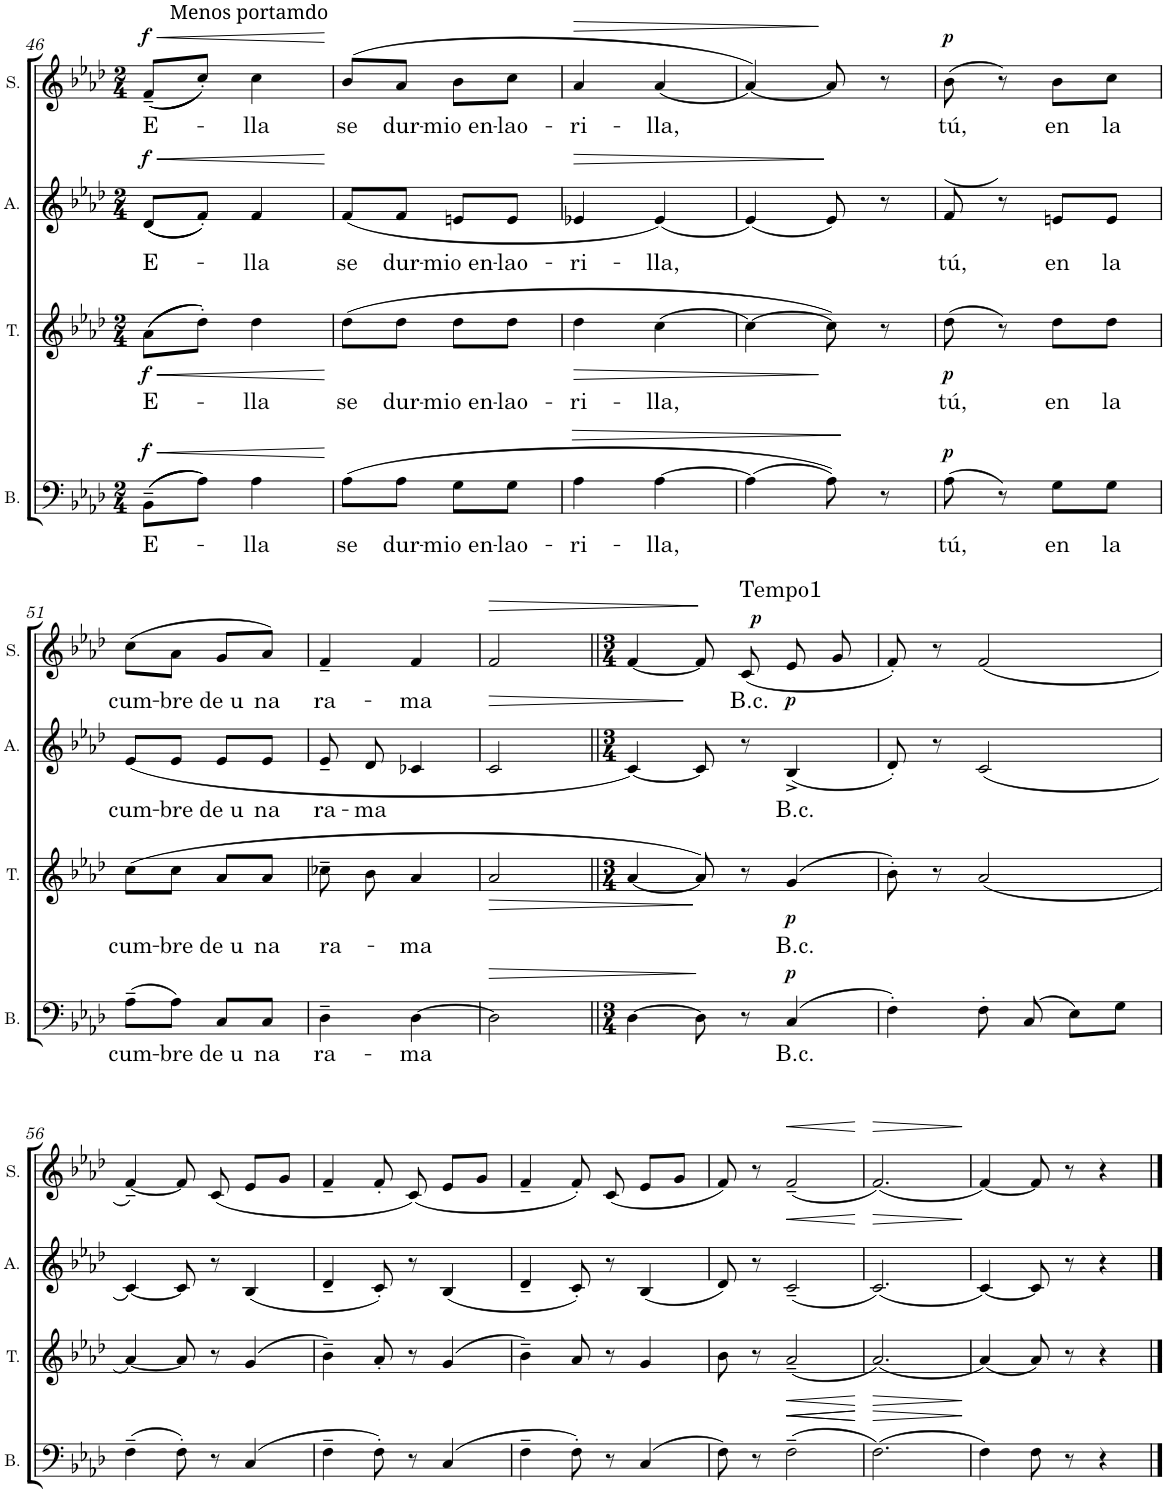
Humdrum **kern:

**kern	**text	**dynam	**kern	**text	**dynam	**kern	**text	**dynam	**kern	**text	**dynam
*part4	*part4	*part4	*part3	*part3	*part3	*part2	*part2	*part2	*part1	*part1	*part1
*staff4	*staff4	*staff4	*staff3	*staff3	*staff3	*staff2	*staff2	*staff2	*staff1	*staff1	*staff1
*I"BASSE	*	*	*I"TENOR	*	*	*I"ALTO	*	*	*I"SOPRANO	*	*
*I'B.	*	*	*I'T.	*	*	*I'A.	*	*	*I'S.	*	*
!!LO:PB:g=z
*clefF4	*	*	*clefG2	*	*	*clefG2	*	*	*clefG2	*	*
*k[b-e-a-d-]	*	*	*k[b-e-a-d-]	*	*	*k[b-e-a-d-]	*	*	*k[b-e-a-d-]	*	*
*M2/4	*	*	*M2/4	*	*	*M2/4	*	*	*M2/4	*	*
=46	=46	=46	=46	=46	=46	=46	=46	=46	=46	=46	=46
!	!	!	!	!	!	!	!	!	!LO:TX:a:t=Menos portamdo	!	!
!	!LO:LY:b	!LO:HP:b	!	!LO:LY:b	!LO:HP:b	!	!LO:LY:b	!LO:HP:b	!	!LO:LY:b	!LO:HP:b
!	!	!LO:DY:n=1:a	!	!	!LO:DY:n=1:b	!	!	!LO:DY:n=1:a	!	!	!LO:DY:n=1:a
((8BB-~\L	E-	< f	((8a-\L	E-	< f	((8d-/L	E-	< f	((8f~/L	E-	< f
8A-\J))	.	.	8dd-'\J))	.	.	8f'/J))	.	.	8cc'/J))	.	.
!	!LO:LY:b	!	!	!LO:LY:b	!	!	!LO:LY:b	!	!	!LO:LY:b	!
4A-\	-lla	.	4dd-\	-lla	.	4f/	-lla	.	4cc\	-lla	.
.	.	[	.	.	[	.	.	[	.	.	[
=47	=47	=47	=47	=47	=47	=47	=47	=47	=47	=47	=47
!	!LO:LY:b	!	!	!LO:LY:b	!	!	!LO:LY:b	!	!	!LO:LY:b	!
(8A-\L	se	.	(8dd-\L	se	.	(8f/L	se	.	(8b-/L	se	.
!	!LO:LY:b	!	!	!LO:LY:b	!	!	!LO:LY:b	!	!	!LO:LY:b	!
8A-\J	-dur-	.	8dd-\J	-dur-	.	8f/J	-dur-	.	8a-/J	-dur-	.
!	!LO:LY:b	!	!	!LO:LY:b	!	!	!LO:LY:b	!	!	!LO:LY:b	!
8G\L	-mio en-	.	8dd-\L	-mio en-	.	8en/L	-mio en-	.	8b-\L	-mio en-	.
!	!LO:LY:b	!	!	!LO:LY:b	!	!	!LO:LY:b	!	!	!LO:LY:b	!
8G\J	-lao-	.	8dd-\J	-lao-	.	8e/J	-lao-	.	8cc\J	-lao-	.
=48	=48	=48	=48	=48	=48	=48	=48	=48	=48	=48	=48
!	!LO:LY:b	!LO:HP:b	!	!LO:LY:b	!LO:HP:b	!	!LO:LY:b	!LO:HP:b	!	!LO:LY:b	!LO:HP:b
4A-\	-ri-	>	4dd-\	-ri-	>	4e-X/	-ri-	>	4a-/	-ri-	>
!	!LO:LY:b	!	!	!LO:LY:b	!	!	!LO:LY:b	!	!	!LO:LY:b	!
[>4A-\	-lla,	.	(4cc\	-lla,	.	(4e-/)	-lla,	.	(4a-/	-lla,	.
=49	=49	=49	=49	=49	=49	=49	=49	=49	=49	=49	=49
(4A-\]	.	.	[>4cc\)	.	.	(4e-/)	.	.	[<4a-/))	.	.
8A-\))	.	.	8cc\])	.	]	8e-/)	.	]	8a-/]	.	]
8r	.	]	8r	.	.	8r	.	.	8r	.	.
=50	=50	=50	=50	=50	=50	=50	=50	=50	=50	=50	=50
!	!LO:LY:b	!LO:DY:a	!	!LO:LY:b	!LO:DY:b	!	!LO:LY:b	!	!	!LO:LY:b	!LO:DY:a
(8A-\	tú,	p	(8dd-\	tú,	p	(8f/	tú,	.	(8b-\	tú,	p
8r)	.	.	8r)	.	.	8r)	.	.	8r)	.	.
!	!LO:LY:b	!	!	!LO:LY:b	!	!	!LO:LY:b	!	!	!LO:LY:b	!
8G\L	en	.	8dd-\L	en	.	8en/L	en	.	8b-\L	en	.
!	!LO:LY:b	!	!	!LO:LY:b	!	!	!LO:LY:b	!	!	!LO:LY:b	!
8G\J	la	.	8dd-\J	la	.	8e/J	la	.	8cc\J	la	.
!!LO:LB:g=z
=51	=51	=51	=51	=51	=51	=51	=51	=51	=51	=51	=51
!	!LO:LY:b	!	!	!LO:LY:b	!	!	!LO:LY:b	!	!	!LO:LY:b	!
(8A-~\L	cum-	.	(8cc\L	cum-	.	(8e-/L	cum-	.	(8cc\L	cum-	.
!	!LO:LY:b	!	!	!LO:LY:b	!	!	!LO:LY:b	!	!	!LO:LY:b	!
8A-\J)	-bre	.	8cc\J	-bre	.	8e-/J	-bre	.	8a-\J	-bre	.
!	!LO:LY:b	!	!	!LO:LY:b	!	!	!LO:LY:b	!	!	!LO:LY:b	!
8C/L	de u	.	8a-/L	de u	.	8e-/L	de u	.	8g/L	de u	.
!	!LO:LY:b	!	!	!LO:LY:b	!	!	!LO:LY:b	!	!	!LO:LY:b	!
8C/J	na	.	8a-/J	na	.	8e-/J	na	.	8a-/J)	na	.
=52	=52	=52	=52	=52	=52	=52	=52	=52	=52	=52	=52
!	!LO:LY:b	!	!	!LO:LY:b	!	!	!LO:LY:b	!	!	!LO:LY:b	!
4D-~\	ra-	.	8cc-X~\	ra-	.	8e-~/	ra-	.	4f~/	ra-	.
!	!	!	!	!	!	!	!LO:LY:b	!	!	!	!
.	.	.	8b-\	.	.	8d-/	-ma	.	.	.	.
!	!LO:LY:b	!	!	!LO:LY:b	!	!	!	!	!	!LO:LY:b	!
[>4D-\	-ma	.	4a-/	-ma	.	4c-X/	.	.	4f/	-ma	.
=53	=53	=53	=53	=53	=53	=53	=53	=53	=53	=53	=53
!	!	!LO:HP:b	!	!	!LO:HP:b	!	!	!LO:HP:b	!	!	!LO:HP:b
2D-\]	.	>	2a-/	.	>	2c/	.	>	2f/	.	>
=54||	=54||	=54||	=54||	=54||	=54||	=54||	=54||	=54||	=54||	=54||	=54||
*M3/4	*	*	*M3/4	*	*	*M3/4	*	*	*M3/4	*	*
[>4D-\	.	.	[<4a-/	.	.	[<4c/)	.	.	[<4f/	.	.
8D-\]	.	]	8a-/])	.	]	8c/]	.	]	8f/]	.	.
!	!	!	!	!	!	!	!	!	!	!LO:LY:b	!
8r	.	.	8r	.	.	8r	.	.	(8c/	B.c.	]
!	!	!	!	!	!	!	!	!	!LO:TX:a:t=Tempo1	!	!
!	!LO:LY:b	!LO:DY:a	!	!LO:LY:b	!LO:DY:b	!	!LO:LY:b	!LO:DY:a	!	!	!LO:DY:a
(>4C/	B.c.	p	(4g/	B.c.	p	(<4B-^/	B.c.	p	8e-/	.	p
.	.	.	.	.	.	.	.	.	8g/	.	.
=55	=55	=55	=55	=55	=55	=55	=55	=55	=55	=55	=55
4F'\)	.	.	8b-'\)	.	.	8d-'/)	.	.	8f'/)	.	.
.	.	.	8r	.	.	8r	.	.	8r	.	.
8F'\	.	.	(2a-/	.	.	(2c/	.	.	(2f/	.	.
(8C/	.	.	.	.	.	.	.	.	.	.	.
8E-\L)	.	.	.	.	.	.	.	.	.	.	.
8G\J	.	.	.	.	.	.	.	.	.	.	.
!!LO:LB:g=z
=56	=56	=56	=56	=56	=56	=56	=56	=56	=56	=56	=56
(4F~\	.	.	[<4a-/)	.	.	[<4c/)	.	.	[<4f~/)	.	.
8F'\)	.	.	8a-/]	.	.	8c/]	.	.	8f/]	.	.
8r	.	.	8r	.	.	8r	.	.	(8c/	.	.
(>4C/	.	.	(4g/	.	.	(<4B-/	.	.	8e-/L	.	.
.	.	.	.	.	.	.	.	.	8g/J	.	.
=57	=57	=57	=57	=57	=57	=57	=57	=57	=57	=57	=57
4F~\	.	.	4b-~\)	.	.	4d-~/	.	.	4f~/	.	.
8F'\)	.	.	8a-'/	.	.	8c'/)	.	.	8f'/	.	.
8r	.	.	8r	.	.	8r	.	.	(<8c/)	.	.
(>4C/	.	.	(4g/	.	.	(<4B-/	.	.	8e-/L	.	.
.	.	.	.	.	.	.	.	.	8g/J	.	.
=58	=58	=58	=58	=58	=58	=58	=58	=58	=58	=58	=58
4F~\	.	.	4b-~\)	.	.	4d-~/	.	.	4f~/	.	.
8F'\)	.	.	8a-/	.	.	8c'/)	.	.	8f'/)	.	.
8r	.	.	8r	.	.	8r	.	.	(<8c/	.	.
(>4C/	.	.	4g/	.	.	(<4B-/	.	.	8e-/L	.	.
.	.	.	.	.	.	.	.	.	8g/J	.	.
=59	=59	=59	=59	=59	=59	=59	=59	=59	=59	=59	=59
8F\)	.	.	8b-\	.	.	8d-/)	.	.	8f/)	.	.
8r	.	.	8r	.	.	8r	.	.	8r	.	.
!	!	!LO:HP:b	!	!	!	!	!	!	!	!	!
!	!	!LO:HP:n=1:b	!	!	!LO:HP:b	!	!	!LO:HP:b	!	!	!LO:HP:b
(2F~\	.	< <	(2a-~/	.	<	(2c~/	.	<	(2f~/	.	<
.	.	[	.	.	[	.	.	[	.	.	[
=60	=60	=60	=60	=60	=60	=60	=60	=60	=60	=60	=60
!	!	!LO:HP:b	!	!	!LO:HP:b	!	!	!LO:HP:b	!	!	!LO:HP:b
(2.F\)	.	>	(2.a-/)	.	>	(2.c/)	.	>	(2.f/)	.	>
.	.	[	.	.	]	.	.	]	.	.	]
=61	=61	=61	=61	=61	=61	=61	=61	=61	=61	=61	=61
4F\)	.	.	(4a-/)	.	.	[<4c/)	.	.	[<4f/)	.	.
8F\	.	]	8a-/)	.	.	8c/]	.	.	8f/]	.	.
8r	.	.	8r	.	.	8r	.	.	8r	.	.
4r	.	.	4r	.	.	4r	.	.	4r	.	.
==	==	==	==	==	==	==	==	==	==	==	==
*-	*-	*-	*-	*-	*-	*-	*-	*-	*-	*-	*-
